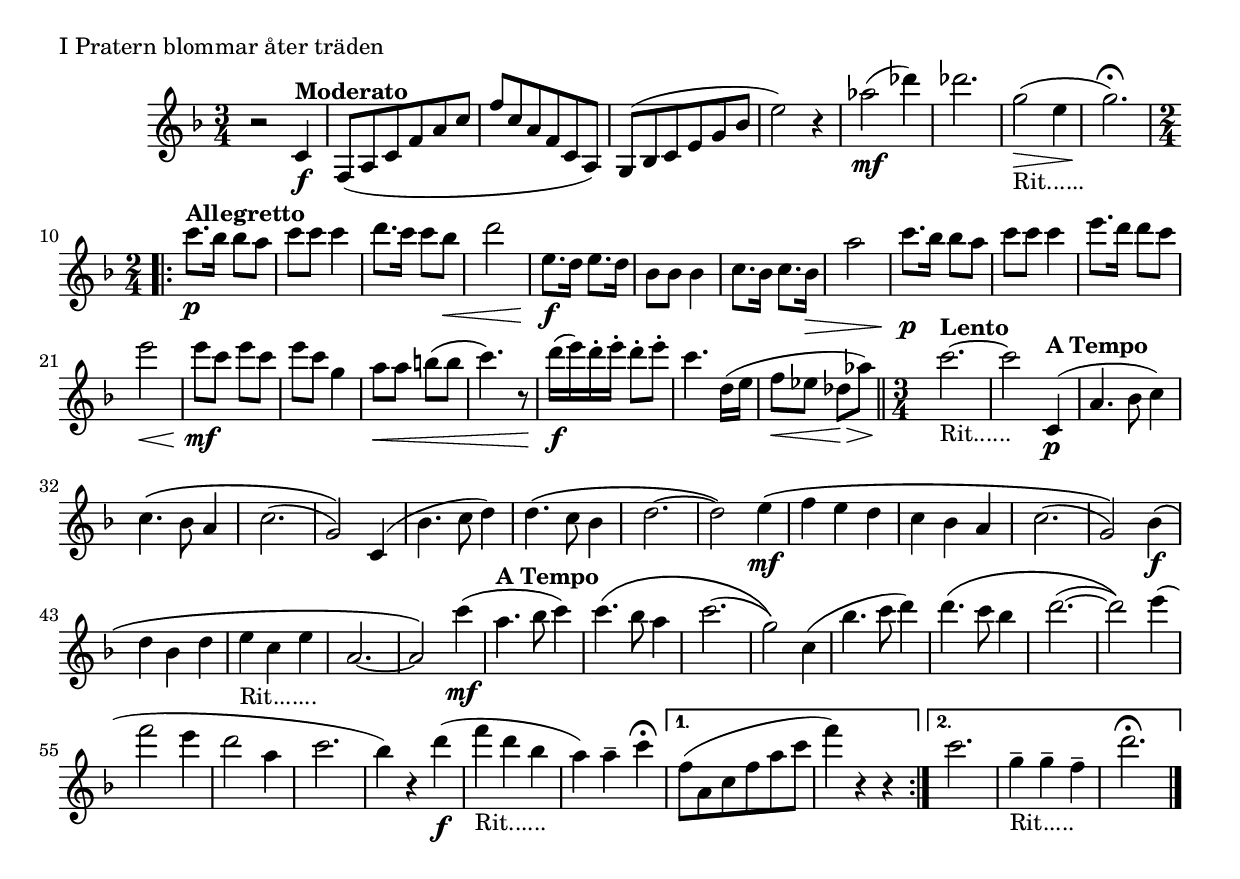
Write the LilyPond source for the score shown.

\version "2.18.0"
% When ready to include in collection: 1. Comment out paper.
% 				       2. Create include file of relative and
%					  header.
%Comment out from here
%{
#(set-default-paper-size "a5" 'landscape)
#(set-global-staff-size 15) % set staff-size when ready to print

\include "Marsch_format.ly"

%...to here
%}
  \score {

    % Svenska Polisens Marscher: 1. I Pratern blommar \char #229ter tr\char#228den   
    \relative c'' {
    	    \clef treble \key f \major \time 3/4
    	    r2 c,4\f^\markup {\bold {Moderato}} |f,8 (a c f a c |f c a f c a) 
    	    g (bes c e g bes | e2) r4
    	    aes2\mf (des4) |des2. |g,2\>_\markup {Rit......} (e4 
    	    g2.\!)\fermata
    	    \repeat volta 2 {
    	    	    \time 2/4
    	    	    c8.\p^\markup {\bold {Allegretto}} bes16 bes8 a |c8 c c4
    	    	    d8. c16 c8 bes\< |d2 |e,8.\f d16 e8. d16 |bes8 bes bes4
    	    	    c8. bes16 c8. bes16\> |a'2 |c8.\p bes16 bes8 a |c8 c c4
    	    	    e8. d16 d8 c |e2\< |e8\mf c e c | e c g4 
    	    	    a8\< a b (b |c4.) r8 |d16\f (e) d-. e-. d8-. e-. 
    	    	    c4. d,16 (e |f8\< ees des\> aes'\!) |\bar "||"
    	    	    \time 3/4
    	    	    c2.~_\markup {Rit......} ^\markup {\bold {Lento}}
    	    	    c2 c,,4\p^\markup {\bold {A Tempo}} ( |a'4. bes8 c4) 
    	    	    c4. \(bes8 a4
    	    	    c2. ( |g2)\) c,4 ( |bes'4. c8 d4) |d4. \(c8 bes4 |d2.~ 
    	    	    d2\) e4\mf \( |f e d |c bes a |c2. ( |g2)\) bes4\f \( 
    	    	    d bes d |e_\markup {Rit.......} c e |a,2.~ |a2\) c'4\mf
    	    	    (a4.^\markup {\bold {A Tempo}} bes8 c4) |c4. \(bes8 a4 
    	    	    c2. 
    	    	    (g2)\) c,4 ( |bes'4. c8 d4) |d4. \(c8 bes4  |d2.~( |d2)\) e4
    	    	    (f2 e4
    	    	    d2 a4 |c2.  |bes4) r d\f ( |f_\markup {Rit......} d bes
    	    	    a) a-- c\fermata }
    	    	    \alternative {
    	    	    	    {f,8 (a, c f a c |f4) r r}
    	    	    	    {c2. |g4--_\markup {Rit.....} g-- f-- 
    	    	    	    d'2.\fermata}
    	    	    }
    	    	    \bar "|."
    }%end relative
    \header {
    	    piece = 
    \markup {\concat {"I Pratern blommar "\char#229"ter tr"\char#228"den"}}
    	    composer = "Robert Stoltz"
    	}
  }%end score
